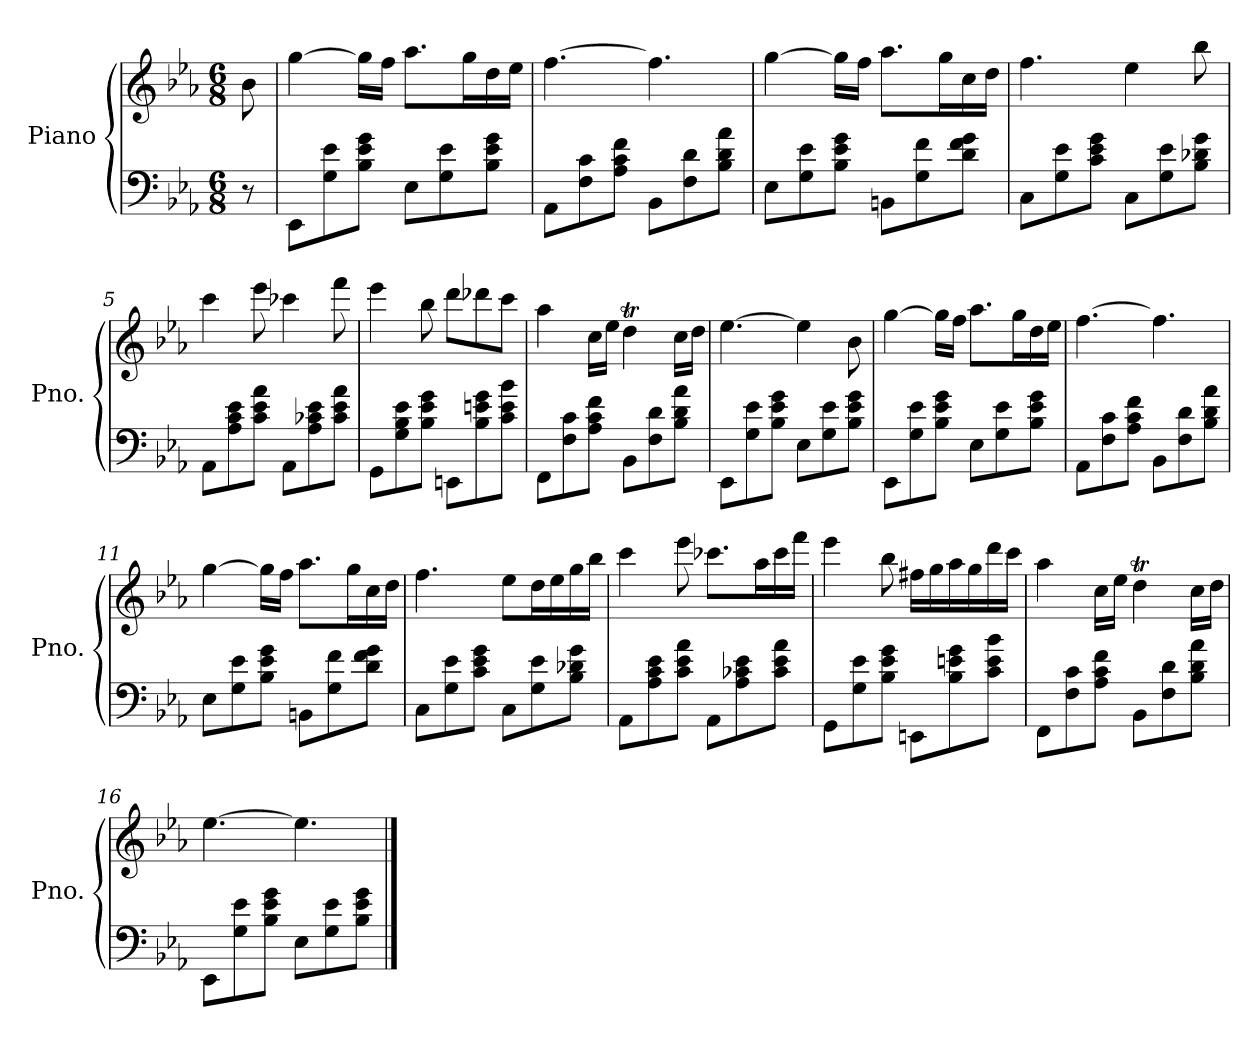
**kern	**kern
*part1	*part1
*staff2	*staff1
*I"Piano	*
*I'Pno.	*
*clefF4	*clefG2
*k[b-e-a-]	*k[b-e-a-]
*M6/8	*M6/8
*MM48	*MM48
=	=
8r	8b-\
=1	=1
8EE-\L	[4gg\
8G\ 8e-\	.
8B-\ 8e-\ 8g\J	16gg\LL]
.	16ff\JJ
8E-\L	8.aa-\L
8G\ 8e-\	.
.	16gg\L
8B-\ 8e-\ 8g\J	16dd\
.	16ee-\JJ
=2	=2
8AA-\L	[4.ff\
8F\ 8c\	.
8A-\ 8c\ 8f\J	.
8BB-\L	4.ff\]
8F\ 8d\	.
8B-\ 8d\ 8a-\J	.
=3	=3
8E-\L	[4gg\
8G\ 8e-\	.
8B-\ 8e-\ 8g\J	16gg\LL]
.	16ff\JJ
8BBn\L	8.aa-\L
8G\ 8f\	.
.	16gg\L
8d\ 8f\ 8g\J	16cc\
.	16dd\JJ
=4	=4
8C\L	4.ff\
8G\ 8e-\	.
8c\ 8e-\ 8g\J	.
8C\L	4ee-\
8G\ 8e-\	.
8B-\ 8d-X\ 8g\J	8bb-\
=5	=5
8AA-\L	4ccc\
8A-\ 8c\ 8e-\	.
8c\ 8e-\ 8a-\J	8eee-\
8AA-\L	4ccc-X\
8A-\ 8c-X\ 8e-\	.
8c-\ 8e-\ 8a-\J	8fff\
!!LO:LB:g=z
=6	=6
8GG\L	4eee-\
8G\ 8B-\ 8e-\	.
8B-\ 8e-\ 8g\J	8bb-\
8EEn\L	8ddd\L
8B-\ 8en\ 8g\	8ddd-X\
8c\ 8e\ 8b-\J	8ccc\J
=7	=7
8FF\L	4aa-\
8F\ 8c\	.
8A-\ 8c\ 8f\J	16cc\LL
.	16ee-\JJ
8BB-\L	4ddt\
8F\ 8d\	.
8B-\ 8d\ 8a-\J	16cc\LL
.	16dd\JJ
=8	=8
8EE-\L	[4.ee-\
8G\ 8e-\	.
8B-\ 8e-\ 8g\J	.
8E-\L	4ee-\]
8G\ 8e-\	.
8B-\ 8e-\ 8g\J	8b-\
=9	=9
8EE-\L	[4gg\
8G\ 8e-\	.
8B-\ 8e-\ 8g\J	16gg\LL]
.	16ff\JJ
8E-\L	8.aa-\L
8G\ 8e-\	.
.	16gg\L
8B-\ 8e-\ 8g\J	16dd\
.	16ee-\JJ
=10	=10
8AA-\L	[4.ff\
8F\ 8c\	.
8A-\ 8c\ 8f\J	.
8BB-\L	4.ff\]
8F\ 8d\	.
8B-\ 8d\ 8a-\J	.
!!LO:LB:g=z
=11	=11
8E-\L	[4gg\
8G\ 8e-\	.
8B-\ 8e-\ 8g\J	16gg\LL]
.	16ff\JJ
8BBn\L	8.aa-\L
8G\ 8f\	.
.	16gg\L
8d\ 8f\ 8g\J	16cc\
.	16dd\JJ
=12	=12
8C\L	4.ff\
8G\ 8e-\	.
8c\ 8e-\ 8g\J	.
8C\L	8ee-\L
8G\ 8e-\	16dd\L
.	16ee-\
8B-\ 8d-X\ 8g\J	16gg\
.	16bb-\JJ
=13	=13
8AA-\L	4ccc\
8A-\ 8c\ 8e-\	.
8c\ 8e-\ 8a-\J	8eee-\
8AA-\L	8.ccc-X\L
8A-\ 8c-X\ 8e-\	.
.	16aa-\L
8c-\ 8e-\ 8a-\J	16ccc-\
.	16fff\JJ
=14	=14
8GG\L	4eee-\
8G\ 8e-\	.
8B-\ 8e-\ 8g\J	8bb-\
8EEn\L	16ff#X\LL
.	16gg\
8B-\ 8en\ 8g\	16aa-\
.	16gg\
8c\ 8e\ 8b-\J	16ddd\
.	16ccc\JJ
!!LO:LB:g=z
=15	=15
8FF\L	4aa-\
8F\ 8c\	.
8A-\ 8c\ 8f\J	16cc\LL
.	16ee-\JJ
8BB-\L	4ddt\
8F\ 8d\	.
8B-\ 8d\ 8a-\J	16cc\LL
.	16dd\JJ
=16	=16
8EE-\L	[4.ee-\
8G\ 8e-\	.
8B-\ 8e-\ 8g\J	.
8E-\L	4.ee-\]
8G\ 8e-\	.
8B-\ 8e-\ 8g\J	.
==	==
*-	*-
